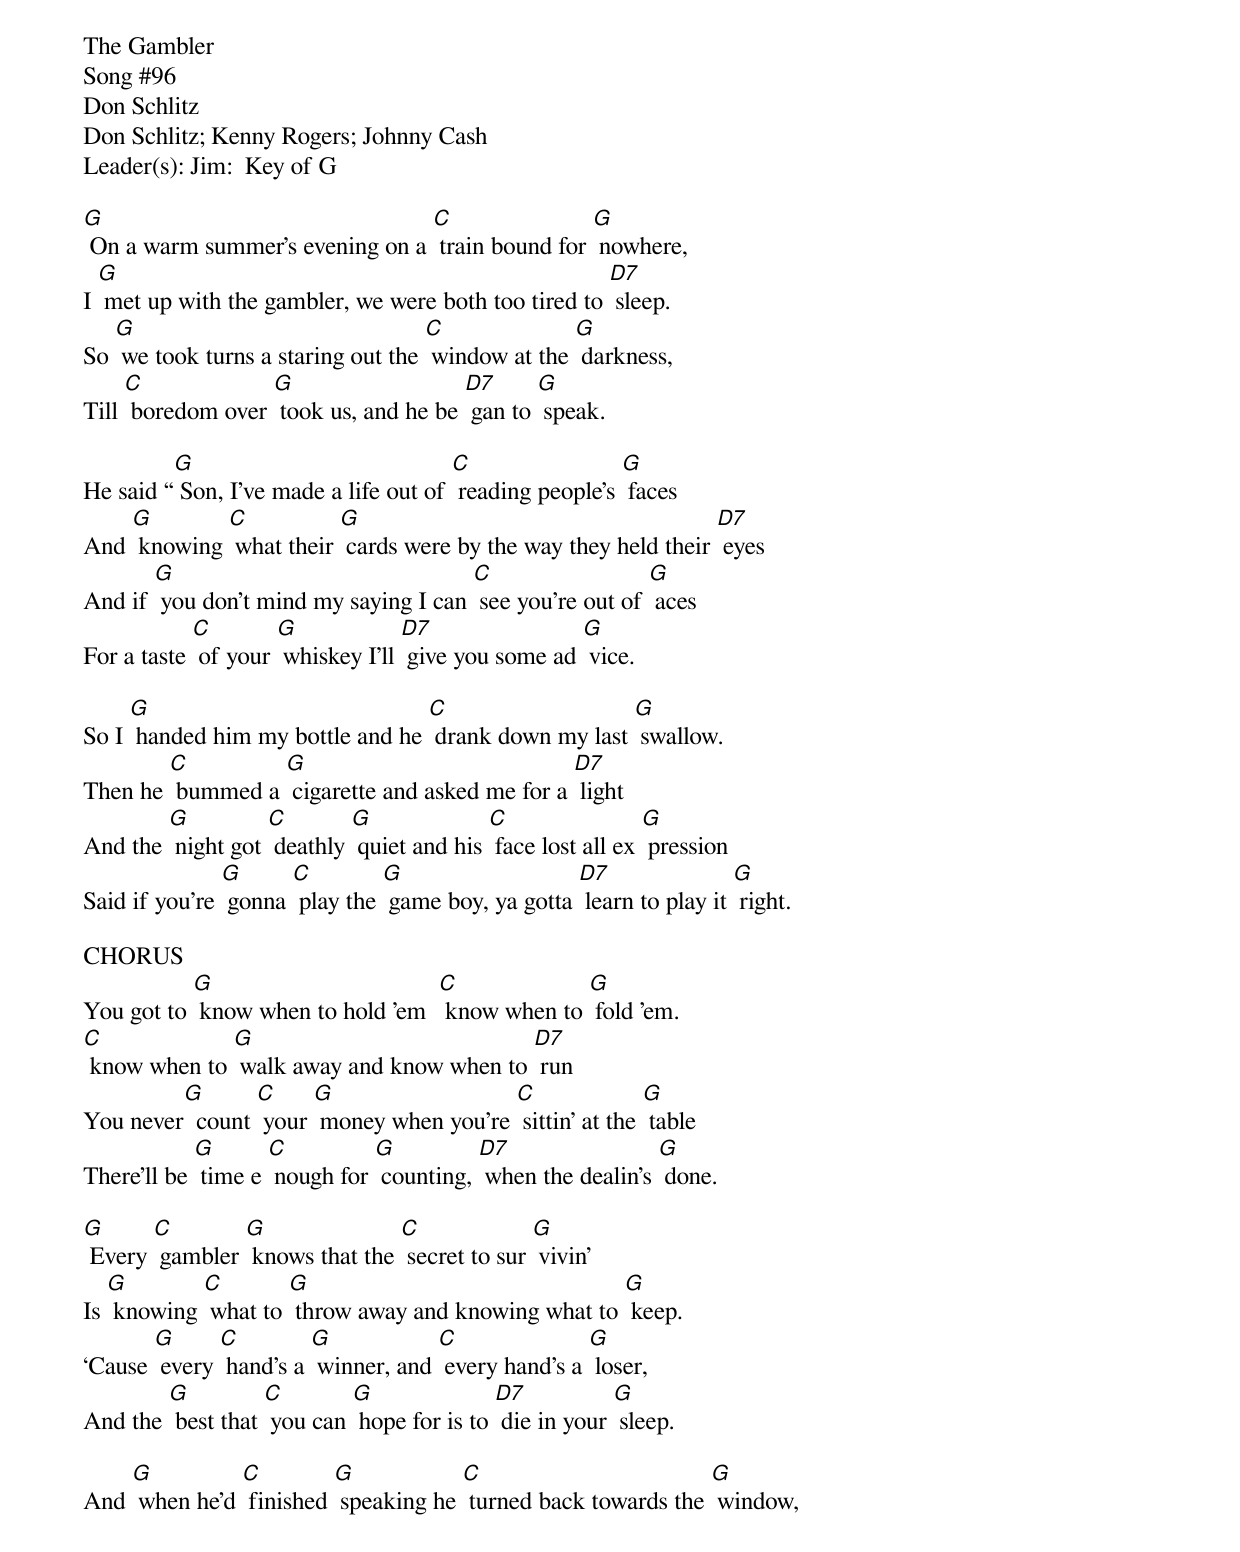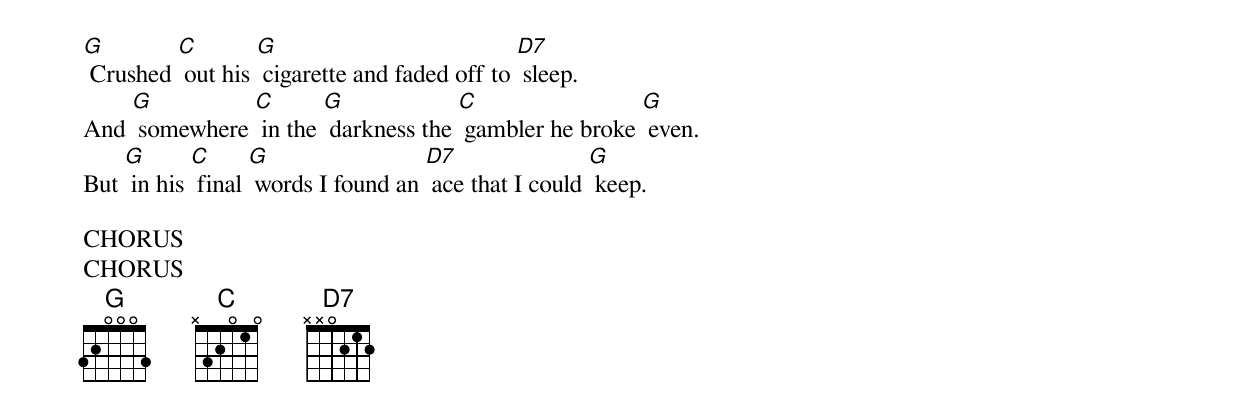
The Gambler
Song #96
Don Schlitz
Don Schlitz; Kenny Rogers; Johnny Cash
Leader(s): Jim:  Key of G

[G] On a warm summer's evening on a [C] train bound for [G] nowhere,
I [G] met up with the gambler, we were both too tired to [D7] sleep.
So [G] we took turns a staring out the [C] window at the [G] darkness,
Till [C] boredom over [G] took us, and he be [D7] gan to [G] speak.

He said “[G] Son, I've made a life out of [C] reading people's [G] faces
And [G] knowing [C] what their [G] cards were by the way they held their [D7] eyes
And if [G] you don't mind my saying I can [C] see you're out of [G] aces
For a taste [C] of your [G] whiskey I'll [D7] give you some ad [G] vice.

So I [G] handed him my bottle and he [C] drank down my last [G] swallow.
Then he [C] bummed a [G] cigarette and asked me for a [D7] light
And the [G] night got [C] deathly [G] quiet and his [C] face lost all ex [G] pression
Said if you're [G] gonna [C] play the [G] game boy, ya gotta [D7] learn to play it [G] right.

CHORUS
You got to [G] know when to hold 'em  [C] know when to [G] fold 'em.
[C] know when to [G] walk away and know when to [D7] run
You never[G]  count [C] your [G] money when you're [C] sittin’ at the [G] table
There'll be [G] time e [C] nough for [G] counting, [D7] when the dealin’s [G] done.

[G] Every [C] gambler [G] knows that the [C] secret to sur [G] vivin’
Is [G] knowing [C] what to [G] throw away and knowing what to [G] keep.
‘Cause [G] every [C] hand's a [G] winner, and [C] every hand's a [G] loser,
And the [G] best that [C] you can [G] hope for is to [D7] die in your [G] sleep.

And [G] when he'd [C] finished [G] speaking he [C] turned back towards the [G] window,
[G] Crushed [C] out his [G] cigarette and faded off to [D7] sleep.
And [G] somewhere [C] in the [G] darkness the [C] gambler he broke [G] even.
But [G] in his [C] final [G] words I found an [D7] ace that I could [G] keep.

CHORUS
CHORUS
